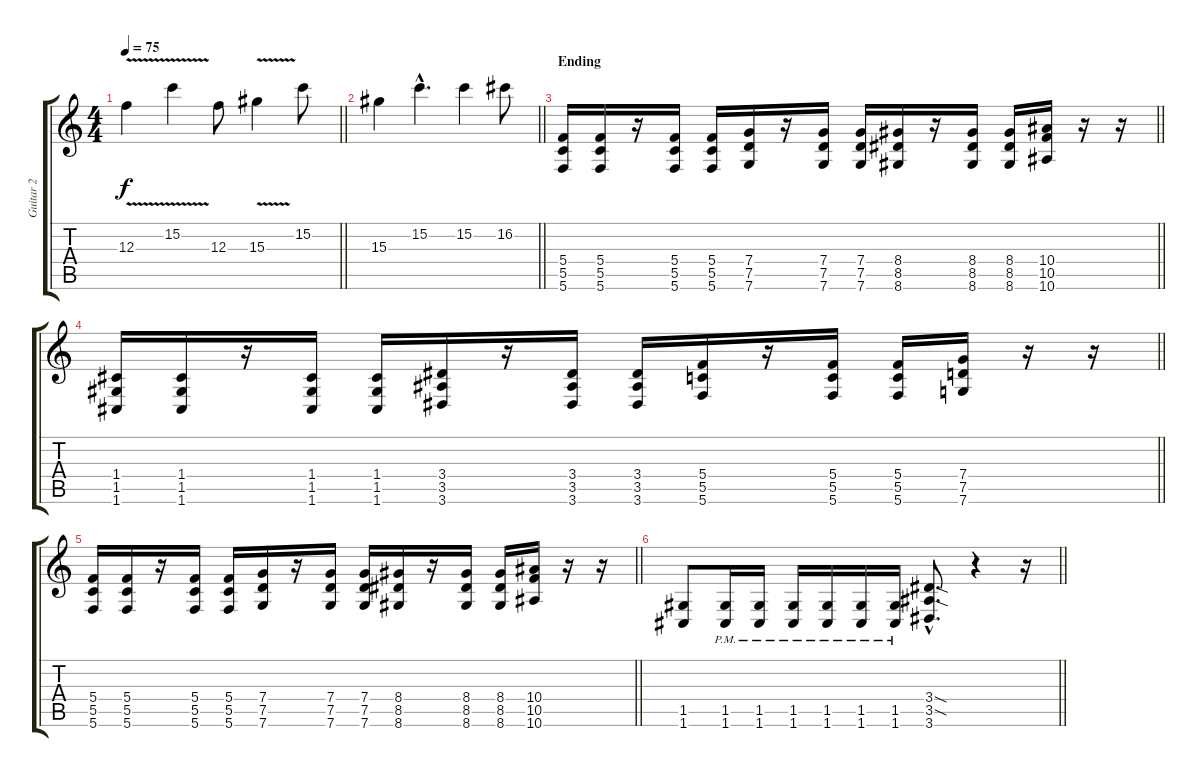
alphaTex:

\track ("Guitar 2" "Guitar 2") {instrument distortionguitar}
\staff {score tabs}
\tuning (D4 A3 F3 C3 G2 C2) {hide}
\ts (4 4)
\tempo 75
\clef g2
\barLineRight lightlight
\ks c
12.3{v}.4{dy f} 15.2{v}.4 12.3.8 15.3{v}.4 15.2.8 |
\barLineRight lightlight
15.3.4 15.2{hac}.4{d} 15.2.4 16.2.8 |
\section ("" "Ending")
\barLineRight lightlight
(5.4 5.5 5.6).16 (5.4 5.5 5.6).16 r.16 (5.4 5.5 5.6).16 (5.4 5.5 5.6).16 (7.4 7.5 7.6).16 r.16 (7.4 7.5 7.6).16 (7.4 7.5 7.6).16 (8.4 8.5 8.6).16 r.16 (8.4 8.5 8.6).16 (8.4 8.5 8.6).16 (10.4 10.5 10.6).16 r.16 r.16 |
\barLineRight lightlight
(1.4 1.5 1.6).16 (1.4 1.5 1.6).16 r.16 (1.4 1.5 1.6).16 (1.4 1.5 1.6).16 (3.4 3.5 3.6).16 r.16 (3.4 3.5 3.6).16 (3.4 3.5 3.6).16 (5.4 5.5 5.6).16 r.16 (5.4 5.5 5.6).16 (5.4 5.5 5.6).16 (7.4 7.5 7.6).16 r.16 r.16 |
\barLineRight lightlight
(5.4 5.5 5.6).16 (5.4 5.5 5.6).16 r.16 (5.4 5.5 5.6).16 (5.4 5.5 5.6).16 (7.4 7.5 7.6).16 r.16 (7.4 7.5 7.6).16 (7.4 7.5 7.6).16 (8.4 8.5 8.6).16 r.16 (8.4 8.5 8.6).16 (8.4 8.5 8.6).16 (10.4 10.5 10.6).16 r.16 r.16 |
\barLineRight lightlight
(1.5 1.6).8 (1.5{pm} 1.6{pm}).16 (1.5{pm} 1.6{pm}).16 (1.5{pm} 1.6{pm}).16 (1.5{pm} 1.6{pm}).16 (1.5{pm} 1.6{pm}).16 (1.5{pm} 1.6{pm}).16 (3.4{sod hac} 3.5{sod hac} 3.6{hac}).8{d} r.4 r.16
